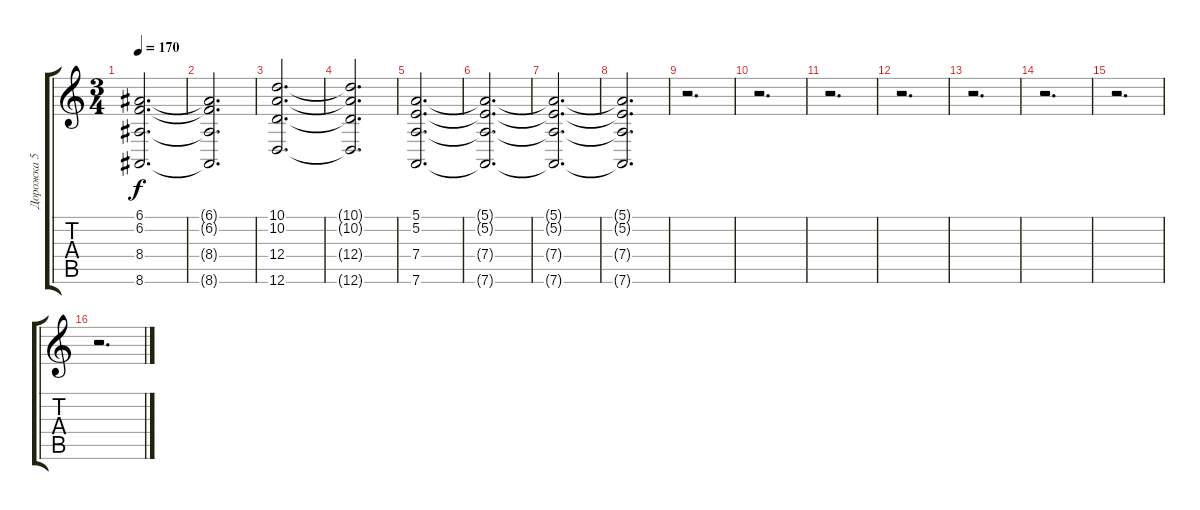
\track ("Дорожка 5" "Дорожка 5") {instrument stringensemble1}
\staff {score tabs}
\tuning (E4 B3 G3 D3 A2 D2) {hide}
\ts (3 4)
\tempo 170
\clef g2
\ks c
(6.1 6.2 8.4 8.6).2{d dy f} |
(6.1{t} 6.2{t} 8.4{t} 8.6{t}).2{d} |
(10.1 10.2 12.4 12.6).2{d} |
(10.1{t} 10.2{t} 12.4{t} 12.6{t}).2{d} |
(5.1 5.2 7.4 7.6).2{d} |
(5.1{t} 5.2{t} 7.4{t} 7.6{t}).2{d} |
(5.1{t} 5.2{t} 7.4{t} 7.6{t}).2{d} |
(5.1{t} 5.2{t} 7.4{t} 7.6{t}).2{d} |
r.2{d} |
r.2{d} |
r.2{d} |
r.2{d} |
r.2{d} |
r.2{d} |
r.2{d} |
r.2{d volume 16}
